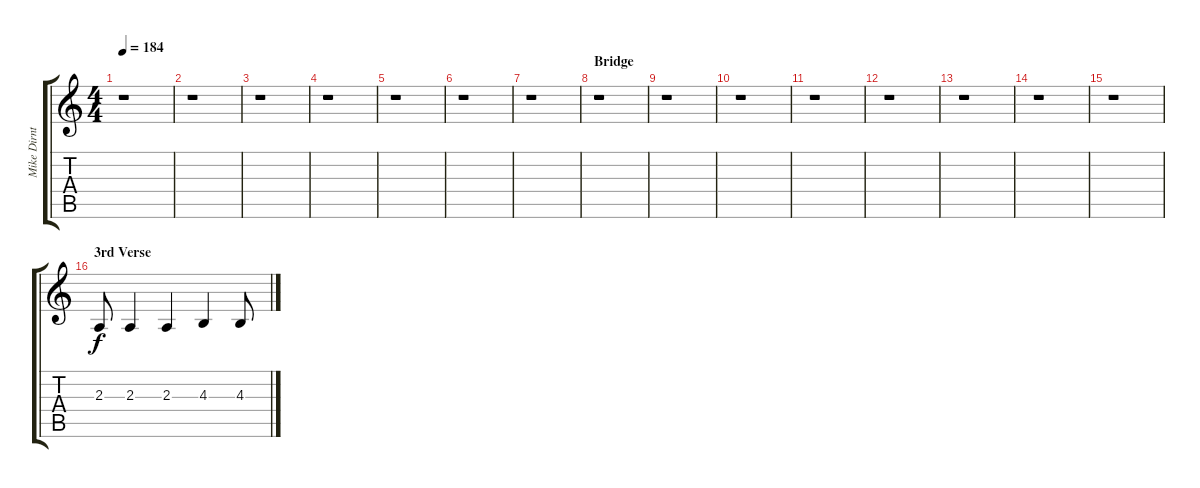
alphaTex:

\track ("Mike Dirnt (Back Vocals)" "Mike Dirnt") {instrument tenorsax}
\staff {score tabs}
\tuning (E4 B3 G3 D3 A2 E2) {hide}
\ts (4 4)
\tempo 184
\clef g2
\ks c
r.1{dy f} |
r.1 |
r.1 |
r.1 |
r.1 |
r.1 |
r.1 |
\section ("" "Bridge")
r.1 |
r.1 |
r.1 |
r.1 |
r.1 |
r.1 |
r.1 |
r.1 |
\section ("" "3rd Verse")
2.3.8 2.3.4 2.3.4 4.3.4 4.3.8
